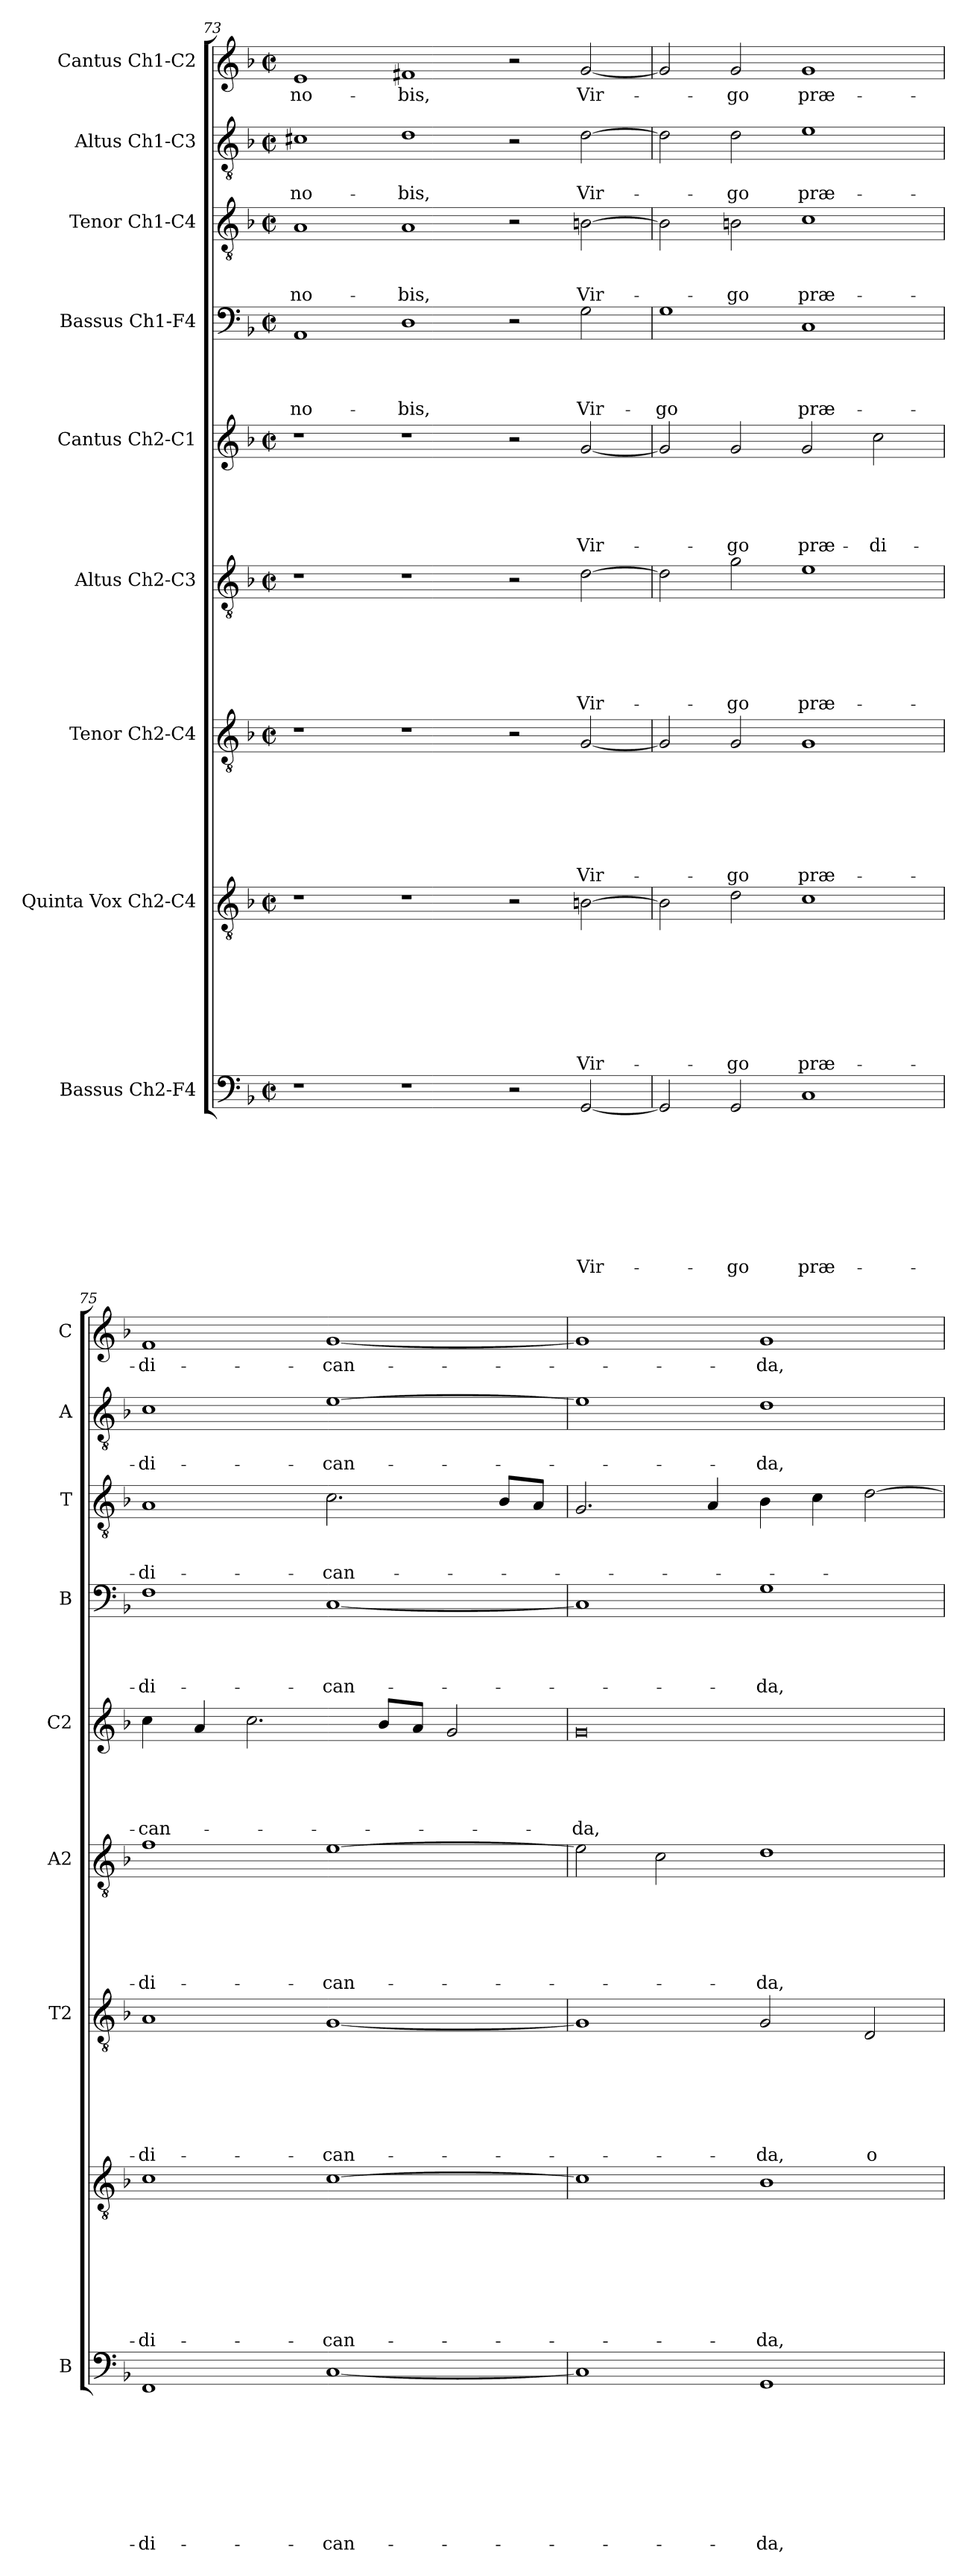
**kern	**text	**text	**text	**text	**text	**text	**text	**text	**text	**kern	**text	**text	**text	**text	**text	**text	**text	**text	**kern	**text	**text	**text	**text	**text	**text	**text	**kern	**text	**text	**text	**text	**text	**text	**kern	**text	**text	**text	**text	**text	**kern	**text	**text	**text	**text	**kern	**text	**text	**text	**kern	**text	**text	**kern	**text
*part9	*part9	*part9	*part9	*part9	*part9	*part9	*part9	*part9	*part9	*part8	*part8	*part8	*part8	*part8	*part8	*part8	*part8	*part8	*part7	*part7	*part7	*part7	*part7	*part7	*part7	*part7	*part6	*part6	*part6	*part6	*part6	*part6	*part6	*part5	*part5	*part5	*part5	*part5	*part5	*part4	*part4	*part4	*part4	*part4	*part3	*part3	*part3	*part3	*part2	*part2	*part2	*part1	*part1
*staff9	*staff9	*staff9	*staff9	*staff9	*staff9	*staff9	*staff9	*staff9	*staff9	*staff8	*staff8	*staff8	*staff8	*staff8	*staff8	*staff8	*staff8	*staff8	*staff7	*staff7	*staff7	*staff7	*staff7	*staff7	*staff7	*staff7	*staff6	*staff6	*staff6	*staff6	*staff6	*staff6	*staff6	*staff5	*staff5	*staff5	*staff5	*staff5	*staff5	*staff4	*staff4	*staff4	*staff4	*staff4	*staff3	*staff3	*staff3	*staff3	*staff2	*staff2	*staff2	*staff1	*staff1
*I"Bassus Ch2-F4	*	*	*	*	*	*	*	*	*	*I"Quinta Vox Ch2-C4	*	*	*	*	*	*	*	*	*I"Tenor Ch2-C4	*	*	*	*	*	*	*	*I"Altus Ch2-C3	*	*	*	*	*	*	*I"Cantus Ch2-C1	*	*	*	*	*	*I"Bassus Ch1-F4	*	*	*	*	*I"Tenor Ch1-C4	*	*	*	*I"Altus Ch1-C3	*	*	*I"Cantus Ch1-C2	*
*I'B	*	*	*	*	*	*	*	*	*	*	*	*	*	*	*	*	*	*	*I'T2	*	*	*	*	*	*	*	*I'A2	*	*	*	*	*	*	*I'C2	*	*	*	*	*	*I'B	*	*	*	*	*I'T	*	*	*	*I'A	*	*	*I'C	*
!!LO:PB:g=z
*clefF4	*	*	*	*	*	*	*	*	*	*clefGv2	*	*	*	*	*	*	*	*	*clefGv2	*	*	*	*	*	*	*	*clefGv2	*	*	*	*	*	*	*clefG2	*	*	*	*	*	*clefF4	*	*	*	*	*clefGv2	*	*	*	*clefGv2	*	*	*clefG2	*
*k[b-]	*	*	*	*	*	*	*	*	*	*k[b-]	*	*	*	*	*	*	*	*	*k[b-]	*	*	*	*	*	*	*	*k[b-]	*	*	*	*	*	*	*k[b-]	*	*	*	*	*	*k[b-]	*	*	*	*	*k[b-]	*	*	*	*k[b-]	*	*	*k[b-]	*
*F:	*	*	*	*	*	*	*	*	*	*F:	*	*	*	*	*	*	*	*	*F:	*	*	*	*	*	*	*	*F:	*	*	*	*	*	*	*F:	*	*	*	*	*	*F:	*	*	*	*	*F:	*	*	*	*F:	*	*	*F:	*
*M2/2	*	*	*	*	*	*	*	*	*	*M2/2	*	*	*	*	*	*	*	*	*M2/2	*	*	*	*	*	*	*	*M2/2	*	*	*	*	*	*	*M2/2	*	*	*	*	*	*M2/2	*	*	*	*	*M2/2	*	*	*	*M2/2	*	*	*M2/2	*
*met(c|)	*	*	*	*	*	*	*	*	*	*met(c|)	*	*	*	*	*	*	*	*	*met(c|)	*	*	*	*	*	*	*	*met(c|)	*	*	*	*	*	*	*met(c|)	*	*	*	*	*	*met(c|)	*	*	*	*	*met(c|)	*	*	*	*met(c|)	*	*	*met(c|)	*
=73	=73	=73	=73	=73	=73	=73	=73	=73	=73	=73	=73	=73	=73	=73	=73	=73	=73	=73	=73	=73	=73	=73	=73	=73	=73	=73	=73	=73	=73	=73	=73	=73	=73	=73	=73	=73	=73	=73	=73	=73	=73	=73	=73	=73	=73	=73	=73	=73	=73	=73	=73	=73	=73
!	!	!	!	!	!	!	!	!	!	!	!	!	!	!	!	!	!	!	!	!	!	!	!	!	!	!	!	!	!	!	!	!	!	!	!	!	!	!	!	!	!	!	!	!LO:LY:b	!	!	!	!LO:LY:b	!	!	!LO:LY:b	!	!LO:LY:b
1r	.	.	.	.	.	.	.	.	.	1r	.	.	.	.	.	.	.	.	1r	.	.	.	.	.	.	.	1r	.	.	.	.	.	.	1r	.	.	.	.	.	1AA	.	.	.	no-	1A	.	.	no-	1c#X	.	no-	1e	no-
!	!	!	!	!	!	!	!	!	!	!	!	!	!	!	!	!	!	!	!	!	!	!	!	!	!	!	!	!	!	!	!	!	!	!	!	!	!	!	!	!	!	!	!	!LO:LY:b	!	!	!	!LO:LY:b	!	!	!LO:LY:b	!	!LO:LY:b
1r	.	.	.	.	.	.	.	.	.	1r	.	.	.	.	.	.	.	.	1r	.	.	.	.	.	.	.	1r	.	.	.	.	.	.	1r	.	.	.	.	.	1D	.	.	.	-bis,	1A	.	.	-bis,	1d	.	-bis,	1f#X	-bis,
2r	.	.	.	.	.	.	.	.	.	2r	.	.	.	.	.	.	.	.	2r	.	.	.	.	.	.	.	2r	.	.	.	.	.	.	2r	.	.	.	.	.	2r	.	.	.	.	2r	.	.	.	2r	.	.	2r	.
!	!	!	!	!	!	!	!	!	!LO:LY:b	!	!	!	!	!	!	!	!	!LO:LY:b	!	!	!	!	!	!	!	!LO:LY:b	!	!	!	!	!	!	!LO:LY:b	!	!	!	!	!	!LO:LY:b	!	!	!	!	!LO:LY:b	!	!	!	!LO:LY:b	!	!	!LO:LY:b	!	!LO:LY:b
[2GG/	.	.	.	.	.	.	.	.	Vir-	[2Bn\	.	.	.	.	.	.	.	Vir-	[2G/	.	.	.	.	.	.	Vir-	[2d\	.	.	.	.	.	Vir-	[2g/	.	.	.	.	Vir-	2G\	.	.	.	Vir-	[2Bn\	.	.	Vir-	[2d\	.	Vir-	[2g/	Vir-
=74	=74	=74	=74	=74	=74	=74	=74	=74	=74	=74	=74	=74	=74	=74	=74	=74	=74	=74	=74	=74	=74	=74	=74	=74	=74	=74	=74	=74	=74	=74	=74	=74	=74	=74	=74	=74	=74	=74	=74	=74	=74	=74	=74	=74	=74	=74	=74	=74	=74	=74	=74	=74	=74
!	!	!	!	!	!	!	!	!	!	!	!	!	!	!	!	!	!	!	!	!	!	!	!	!	!	!	!	!	!	!	!	!	!	!	!	!	!	!	!	!	!	!	!	!LO:LY:b	!	!	!	!	!	!	!	!	!
2GG/]	.	.	.	.	.	.	.	.	.	2B\]	.	.	.	.	.	.	.	.	2G/]	.	.	.	.	.	.	.	2d\]	.	.	.	.	.	.	2g/]	.	.	.	.	.	1G	.	.	.	-go	2B\]	.	.	.	2d\]	.	.	2g/]	.
!	!	!	!	!	!	!	!	!	!LO:LY:b	!	!	!	!	!	!	!	!	!LO:LY:b	!	!	!	!	!	!	!	!LO:LY:b	!	!	!	!	!	!	!LO:LY:b	!	!	!	!	!	!LO:LY:b	!	!	!	!	!	!	!	!	!LO:LY:b	!	!	!LO:LY:b	!	!LO:LY:b
2GG/	.	.	.	.	.	.	.	.	-go	2d\	.	.	.	.	.	.	.	-go	2G/	.	.	.	.	.	.	-go	2g\	.	.	.	.	.	-go	2g/	.	.	.	.	-go	.	.	.	.	.	2Bn\	.	.	-go	2d\	.	-go	2g/	-go
!	!	!	!	!	!	!	!	!	!LO:LY:b	!	!	!	!	!	!	!	!	!LO:LY:b	!	!	!	!	!	!	!	!LO:LY:b	!	!	!	!	!	!	!LO:LY:b	!	!	!	!	!	!LO:LY:b	!	!	!	!	!LO:LY:b	!	!	!	!LO:LY:b	!	!	!LO:LY:b	!	!LO:LY:b
1C	.	.	.	.	.	.	.	.	præ-	1c	.	.	.	.	.	.	.	præ-	1G	.	.	.	.	.	.	præ-	1e	.	.	.	.	.	præ-	2g/	.	.	.	.	præ-	1C	.	.	.	præ-	1c	.	.	præ-	1e	.	præ-	1g	præ-
!	!	!	!	!	!	!	!	!	!	!	!	!	!	!	!	!	!	!	!	!	!	!	!	!	!	!	!	!	!	!	!	!	!	!	!	!	!	!	!LO:LY:b	!	!	!	!	!	!	!	!	!	!	!	!	!	!
.	.	.	.	.	.	.	.	.	.	.	.	.	.	.	.	.	.	.	.	.	.	.	.	.	.	.	.	.	.	.	.	.	.	2cc\	.	.	.	.	-di-	.	.	.	.	.	.	.	.	.	.	.	.	.	.
=75	=75	=75	=75	=75	=75	=75	=75	=75	=75	=75	=75	=75	=75	=75	=75	=75	=75	=75	=75	=75	=75	=75	=75	=75	=75	=75	=75	=75	=75	=75	=75	=75	=75	=75	=75	=75	=75	=75	=75	=75	=75	=75	=75	=75	=75	=75	=75	=75	=75	=75	=75	=75	=75
!	!	!	!	!	!	!	!	!	!LO:LY:b	!	!	!	!	!	!	!	!	!LO:LY:b	!	!	!	!	!	!	!	!LO:LY:b	!	!	!	!	!	!	!LO:LY:b	!	!	!	!	!	!LO:LY:b	!	!	!	!	!LO:LY:b	!	!	!	!LO:LY:b	!	!	!LO:LY:b	!	!LO:LY:b
1FF	.	.	.	.	.	.	.	.	-di-	1c	.	.	.	.	.	.	.	-di-	1A	.	.	.	.	.	.	-di-	1f	.	.	.	.	.	-di-	4cc\	.	.	.	.	-can-	1F	.	.	.	-di-	1A	.	.	-di-	1c	.	-di-	1f	-di-
.	.	.	.	.	.	.	.	.	.	.	.	.	.	.	.	.	.	.	.	.	.	.	.	.	.	.	.	.	.	.	.	.	.	4a/	.	.	.	.	.	.	.	.	.	.	.	.	.	.	.	.	.	.	.
.	.	.	.	.	.	.	.	.	.	.	.	.	.	.	.	.	.	.	.	.	.	.	.	.	.	.	.	.	.	.	.	.	.	2.cc\	.	.	.	.	.	.	.	.	.	.	.	.	.	.	.	.	.	.	.
!	!	!	!	!	!	!	!	!	!LO:LY:b	!	!	!	!	!	!	!	!	!LO:LY:b	!	!	!	!	!	!	!	!LO:LY:b	!	!	!	!	!	!	!LO:LY:b	!	!	!	!	!	!	!	!	!	!	!LO:LY:b	!	!	!	!LO:LY:b	!	!	!LO:LY:b	!	!LO:LY:b
[1C	.	.	.	.	.	.	.	.	-can-	[1c	.	.	.	.	.	.	.	-can-	[1G	.	.	.	.	.	.	-can-	[1e	.	.	.	.	.	-can-	.	.	.	.	.	.	[1C	.	.	.	-can-	2.c\	.	.	-can-	[1e	.	-can-	[1g	-can-
.	.	.	.	.	.	.	.	.	.	.	.	.	.	.	.	.	.	.	.	.	.	.	.	.	.	.	.	.	.	.	.	.	.	8b-/L	.	.	.	.	.	.	.	.	.	.	.	.	.	.	.	.	.	.	.
.	.	.	.	.	.	.	.	.	.	.	.	.	.	.	.	.	.	.	.	.	.	.	.	.	.	.	.	.	.	.	.	.	.	8a/J	.	.	.	.	.	.	.	.	.	.	.	.	.	.	.	.	.	.	.
.	.	.	.	.	.	.	.	.	.	.	.	.	.	.	.	.	.	.	.	.	.	.	.	.	.	.	.	.	.	.	.	.	.	2g/	.	.	.	.	.	.	.	.	.	.	.	.	.	.	.	.	.	.	.
.	.	.	.	.	.	.	.	.	.	.	.	.	.	.	.	.	.	.	.	.	.	.	.	.	.	.	.	.	.	.	.	.	.	.	.	.	.	.	.	.	.	.	.	.	8B-/L	.	.	.	.	.	.	.	.
.	.	.	.	.	.	.	.	.	.	.	.	.	.	.	.	.	.	.	.	.	.	.	.	.	.	.	.	.	.	.	.	.	.	.	.	.	.	.	.	.	.	.	.	.	8A/J	.	.	.	.	.	.	.	.
=76	=76	=76	=76	=76	=76	=76	=76	=76	=76	=76	=76	=76	=76	=76	=76	=76	=76	=76	=76	=76	=76	=76	=76	=76	=76	=76	=76	=76	=76	=76	=76	=76	=76	=76	=76	=76	=76	=76	=76	=76	=76	=76	=76	=76	=76	=76	=76	=76	=76	=76	=76	=76	=76
!	!	!	!	!	!	!	!	!	!	!	!	!	!	!	!	!	!	!	!	!	!	!	!	!	!	!	!	!	!	!	!	!	!	!	!	!	!	!	!LO:LY:b	!	!	!	!	!	!	!	!	!	!	!	!	!	!
1C]	.	.	.	.	.	.	.	.	.	1c]	.	.	.	.	.	.	.	.	1G]	.	.	.	.	.	.	.	2e\]	.	.	.	.	.	.	0g	.	.	.	.	-da,	1C]	.	.	.	.	2.G/	.	.	.	1e]	.	.	1g]	.
.	.	.	.	.	.	.	.	.	.	.	.	.	.	.	.	.	.	.	.	.	.	.	.	.	.	.	2c\	.	.	.	.	.	.	.	.	.	.	.	.	.	.	.	.	.	.	.	.	.	.	.	.	.	.
.	.	.	.	.	.	.	.	.	.	.	.	.	.	.	.	.	.	.	.	.	.	.	.	.	.	.	.	.	.	.	.	.	.	.	.	.	.	.	.	.	.	.	.	.	4A/	.	.	.	.	.	.	.	.
!	!	!	!	!	!	!	!	!	!LO:LY:b	!	!	!	!	!	!	!	!	!LO:LY:b	!	!	!	!	!	!	!	!LO:LY:b	!	!	!	!	!	!	!LO:LY:b	!	!	!	!	!	!	!	!	!	!	!LO:LY:b	!	!	!	!	!	!	!LO:LY:b	!	!LO:LY:b
1GG	.	.	.	.	.	.	.	.	-da,	1B-	.	.	.	.	.	.	.	-da,	2G/	.	.	.	.	.	.	-da,	1d	.	.	.	.	.	-da,	.	.	.	.	.	.	1G	.	.	.	-da,	4B-\	.	.	.	1d	.	-da,	1g	-da,
.	.	.	.	.	.	.	.	.	.	.	.	.	.	.	.	.	.	.	.	.	.	.	.	.	.	.	.	.	.	.	.	.	.	.	.	.	.	.	.	.	.	.	.	.	4c\	.	.	.	.	.	.	.	.
!	!	!	!	!	!	!	!	!	!	!	!	!	!	!	!	!	!	!	!	!	!	!	!	!	!	!LO:LY:b	!	!	!	!	!	!	!	!	!	!	!	!	!	!	!	!	!	!	!	!	!	!	!	!	!	!	!
.	.	.	.	.	.	.	.	.	.	.	.	.	.	.	.	.	.	.	2D/	.	.	.	.	.	.	o-	.	.	.	.	.	.	.	.	.	.	.	.	.	.	.	.	.	.	[2d\	.	.	.	.	.	.	.	.
=	=	=	=	=	=	=	=	=	=	=	=	=	=	=	=	=	=	=	=	=	=	=	=	=	=	=	=	=	=	=	=	=	=	=	=	=	=	=	=	=	=	=	=	=	=	=	=	=	=	=	=	=	=
*-	*-	*-	*-	*-	*-	*-	*-	*-	*-	*-	*-	*-	*-	*-	*-	*-	*-	*-	*-	*-	*-	*-	*-	*-	*-	*-	*-	*-	*-	*-	*-	*-	*-	*-	*-	*-	*-	*-	*-	*-	*-	*-	*-	*-	*-	*-	*-	*-	*-	*-	*-	*-	*-
